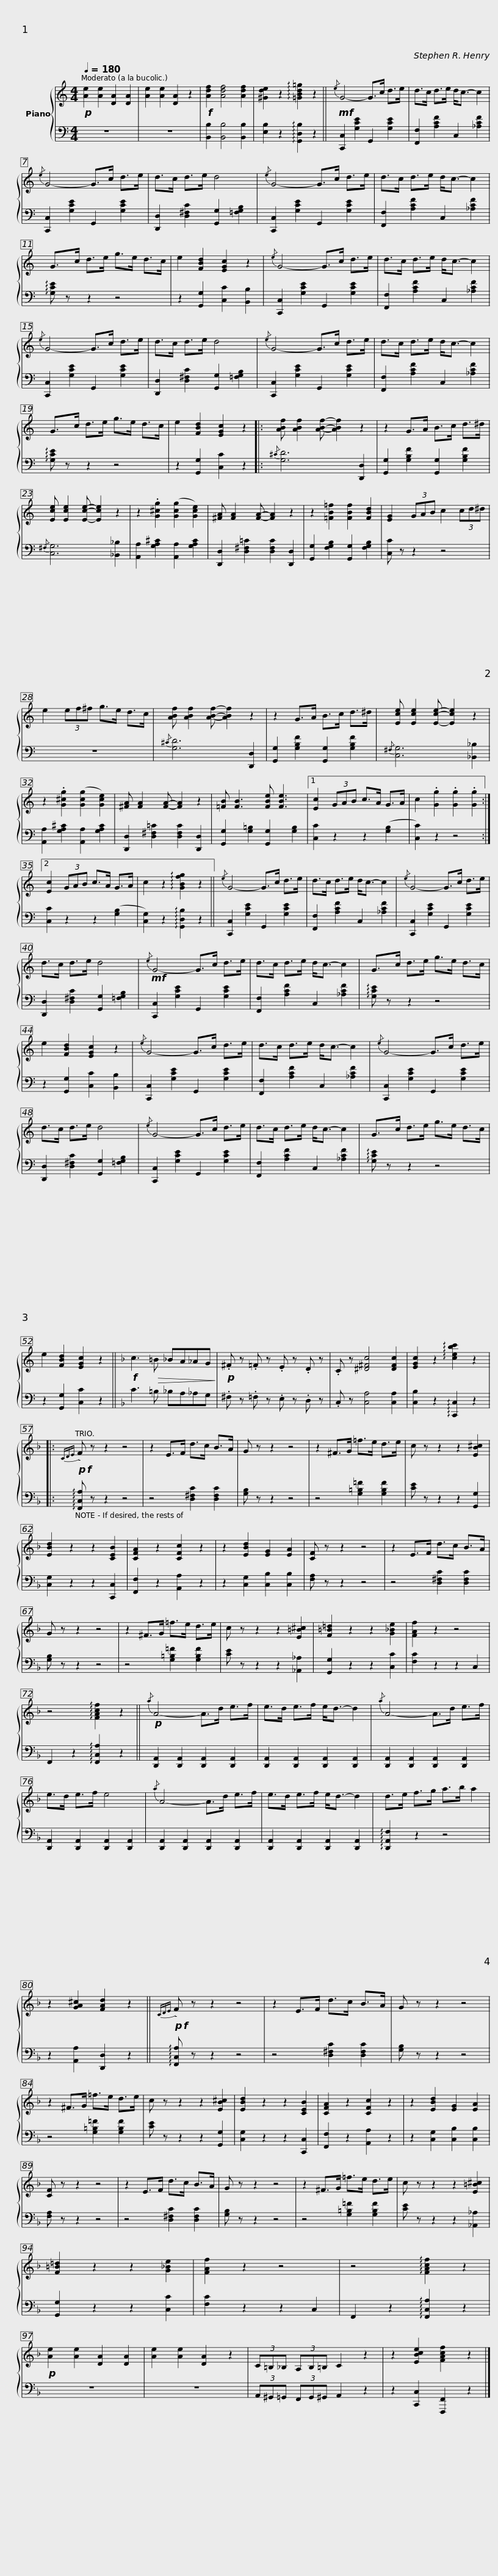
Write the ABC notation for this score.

X:1
%%score { 1 | 2 }
L:1/8
Q:1/4=180
M:4/4
I:linebreak $
K:C
V:1 treble
V:2 bass
V:1
!p! [Ae]2 [Ae]2 [DA]2 [DA]2 | [Ae]2 [Ae]2 [DA]2 z2 |!f! [Adf]2 [Adf]4 [Adf]2 | [^Gde]2 z2 !arpeggio![=GBd=g]2 z2 ||!mf!{/e} G4- G>c d>e |$ %5
 d>c d>e d<c- c2 |{/e} G4- G>c d>e | d>c d>e d4 |{/e} G4- G>c d>e | d>c d>e d<c- c2 |$ %10
 G>c d>e g>e d>c | e2 [FBd]2 [EGc]2 z2 |{/e} G4- G>c d>e | d>c d>e d<c- c2 |{/e} G4- G>c d>e |$ %15
 d>c d>e d4 |{/e} G4- G>c d>e | d>c d>e d<c- c2 | G>c d>e g>e d>c | e2 [FBd]2 [EGc]2 z2 |:$ %20
 [ABf] [ABf]2 [ABf]- [ABf]2 z2 | z2 G>A B>c d>^d | [Ece] [Ece]2 [Ece]- [Ece]2 z2 | z2 .[G^cg]2 ([Gcg]2 [Gce]2) | [^FA] [FA]2 [FA]- [FA]2 z2 |$ %25
 z2 [=FB=f]2 [FBf]2 [FBd]2 | [EG]2 (3GAB c2 (3cd^d | e2 (3ef^f g>e d>c | [ABf] [ABf]2 [ABf]- [ABf]2 z2 | z2 G>A B>c d>^d |$ %30
 [Ece] [Ece]2 [Ece]- [Ece]2 z2 | z2 .[G^cg]2 ([Gcg]2 [Gce]2) | [^FA] [FA]2 [FA]- [FA]2 z2 | [=FB] [FB]3 [FBe] [FBe]3 |1 [Ec]2 (3GAB c>A G>A | %35
 c2 .[Gg]2 .[Gg]2 .[Gg]2 :|2$ [Ec]2 (3GAB c>A G>A | c2 z2 !arpeggio![GBfg]2 z2 ||{/e} G4- G>c d>e | d>c d>e d<c- c2 | %40
{/e} G4- G>c d>e |$ d>c d>e d4 |!mf!{/e} G4- G>c d>e | d>c d>e d<c- c2 | G>c d>e g>e d>c | %45
 e2 [FBd]2 [EGc]2 z2 |${/e} G4- G>c d>e | d>c d>e d<c- c2 |{/e} G4- G>c d>e | d>c d>e d4 |$ %50
{/e} G4- G>c d>e | d>c d>e d<c- c2 | G>c d>e g>e d>c | e2 [FBd]2 [EGc]2 z2 ||$[K:F]!f! c3!>(! =B _BA_AG!>)! | %55
!p! .^F z .=F z .E z .D z | .C z [^D^Fc]4 [DFc]2 | [EGc]2 z2 !arpeggio![cebc']2 z2 |:$!p!!f!{CDE} F z z2 z4 | z2 E>F d>c B>A | %60
 G z z2 z4 | z2 ^F>G =f>e d>e |$ c z z2 z2 [EB^c]2 | [EBd]2 z2 z2 [CEB]2 | [CFA]2 z2 [CFc]2 z2 | %65
 z2 [EBd]2 [EG]2 [EA]2 | [CF] z z2 z4 |$ z2 E>F d>c B>A | G z z2 z4 | z2 ^F>G =f>e d>e | %70
 c z z2 z2 [E=B^c]2 | [F=B=d]2 z2 z2 [G_Be]2 |$ [FAf]2 z2 z4 | z4 !arpeggio![FAcf]2 z2 ||!p!{/a} A4- A>d e>f | %75
 e>d e>f e<d- d2 |{/a} A4- A>d e>f |$ e>d e>f e4 |{/a} A4- A>d e>f | e>d e>f e<d- d2 | %80
 d>e f>g a>b a2 | z2 [GA^c]2 [FAd]2 z2 ||$!p!!f!{CDE} F z z2 z4 | z2 E>F d>c B>A | G z z2 z4 | %85
 z2 ^F>G =f>e d>e |$ c z z2 z2 [EB^c]2 | [EBd]2 z2 z2 [CEB]2 | [CFA]2 z2 [CFc]2 z2 | z2 [EBd]2 [EG]2 [EA]2 |$ %90
 [CF] z z2 z4 | z2 E>F d>c B>A | G z z2 z4 |$ z2 ^F>G =f>e d>e | c z z2 z2 [E=B^c]2 | %95
 [F=B=d]2 z2 z2 [G_Be]2 |$ [FAf]2 z2 z4 | z4 !arpeggio![FAcf]2 z2 |!p! [Ae]2 [Ae]2 [DA]2 [DA]2 |$ [Ae]2 [Ae]2 [DA]2 z2 | %100
 (3C=B,_B, (3A,B,=B, C2 z2 | z2 [EBce]2 [FAcf]2 z2 |] %102
V:2
 z8 | z8 | [B,,B,]2 [B,,B,]4 [B,,B,]2 | [E,B,]2 z2 !arpeggio![G,,D,B,]2 z2 || [C,,C,]2 [G,CE]2 G,,2 [G,CE]2 |$ %5
 [F,,F,]2 [A,CF]2 C,2 [_A,CF]2 | [C,,C,]2 [G,CE]2 G,,2 [G,CE]2 | [D,,D,]2 [D,^F,C]2 [G,,G,]2 [=F,G,B,]2 | [C,,C,]2 [G,CE]2 G,,2 [G,CE]2 | [F,,F,]2 [A,CF]2 C,2 [_A,CF]2 |$ %10
 !arpeggio![G,CE] z z2 z4 | z2 [G,,G,]2 [C,C]2 [B,,B,]2 | [C,,C,]2 [G,CE]2 G,,2 [G,CE]2 | [F,,F,]2 [A,CF]2 C,2 [_A,CF]2 | [C,,C,]2 [G,CE]2 G,,2 [G,CE]2 |$ %15
 [D,,D,]2 [D,^F,C]2 [G,,G,]2 [=F,G,B,]2 | [C,,C,]2 [G,CE]2 G,,2 [G,CE]2 | [F,,F,]2 [A,CF]2 C,2 [_A,CF]2 | !arpeggio![G,CE] z z2 z4 | z2 [G,,G,]2 [C,C]2 z2 |:$ %20
{/^C} [G,D]6 [D,,D,]2 | [G,,G,]2 [G,B,F]2 [G,,G,]2 [G,B,F]2 |{/^F,} [C,G,]6 [_B,,_B,]2 | [A,,A,]2 [G,A,^C]2 [A,,A,]2 [G,A,C]2 | [D,,D,]2 [D,^F,=C]2 [D,F,C]2 [D,,D,]2 |$ %25
 [G,,G,]2 [F,G,B,]2 [G,,G,]2 [F,G,B,]2 | [C,C] z z2 z4 | z8 |{/^C} [G,D]6 [D,,D,]2 | [G,,G,]2 [G,B,F]2 [G,,G,]2 [G,B,F]2 |$ %30
{/^F,} [C,G,]6 [_B,,_B,]2 | [A,,A,]2 [G,A,^C]2 [A,,A,]2 [G,A,C]2 | [D,,D,]2 [D,^F,=C]2 [D,F,C]2 [D,,D,]2 | [G,,G,]2 [G,=B,]2 [G,,G,]2 [G,B,]2 |1 [C,C]2 z2 z2 ([G,B,]2 | %35
 [C,C]2) z2 z4 :|2$ [C,C]2 z2 z2 ([G,B,]2 | [C,G,]2) z2 !arpeggio![G,,D,B,]2 z2 || [C,,C,]2 [G,CE]2 G,,2 [G,CE]2 | [F,,F,]2 [A,CF]2 C,2 [_A,CF]2 | %40
 [C,,C,]2 [G,CE]2 G,,2 [G,CE]2 |$ [D,,D,]2 [D,^F,C]2 [G,,G,]2 [=F,G,B,]2 | [C,,C,]2 [G,CE]2 G,,2 [G,CE]2 | [F,,F,]2 [A,CF]2 C,2 [_A,CF]2 | !arpeggio![G,CE] z z2 z4 | %45
 z2 [G,,G,]2 [C,C]2 [B,,B,]2 |$ [C,,C,]2 [G,CE]2 G,,2 [G,CE]2 | [F,,F,]2 [A,CF]2 C,2 [_A,CF]2 | [C,,C,]2 [G,CE]2 G,,2 [G,CE]2 | [D,,D,]2 [D,^F,C]2 [G,,G,]2 [=F,G,B,]2 |$ %50
 [C,,C,]2 [G,CE]2 G,,2 [G,CE]2 | [F,,F,]2 [A,CF]2 C,2 [_A,CF]2 | !arpeggio![G,CE] z z2 z4 | z2 [G,,G,]2 [C,C]2 z2 ||$[K:F] C3 =B, _B,A,_A,G, | %55
 .^F, z .=F, z .E, z .D, z | .C, z [C,A,]4 [C,A,]2 | [C,B,]2 z2 !arpeggio![C,,C,]2 z2 |:$ !arpeggio![F,,C,A,] z z2 z4 | z4 [D,^F,C]2 [D,F,C]2 | %60
 [G,B,] z z2 z4 | z4 [G,=B,=F]2 [G,B,F]2 |$ [CE] z z2 z2 [G,,G,]2 | [C,G,]2 z2 z2 [C,,C,]2 | [F,,F,]2 z2 [A,,A,]2 z2 | %65
 z2 [C,G,]2 [C,B,]2 [C,B,]2 | [F,A,] z z2 z4 |$ z4 [D,^F,C]2 [D,F,C]2 | [G,B,] z z2 z4 | z4 [G,=B,=F]2 [G,B,F]2 | %70
 [CE] z z2 z2 [_A,,_A,]2 | [G,,G,]2 z2 z2 [C,C]2 |$ [F,C]2 z2 z2 C,2 | F,,2 z2 !arpeggio![F,,C,A,]2 z2 || [D,,A,,]2 [D,,A,,]2 [D,,A,,]2 [D,,A,,]2 | %75
 [D,,A,,]2 [D,,A,,]2 [D,,A,,]2 [D,,A,,]2 | [D,,A,,]2 [D,,A,,]2 [D,,A,,]2 [D,,A,,]2 |$ [D,,A,,]2 [D,,A,,]2 [D,,A,,]2 [D,,A,,]2 | [D,,A,,]2 [D,,A,,]2 [D,,A,,]2 [D,,A,,]2 | [D,,A,,]2 [D,,A,,]2 [D,,A,,]2 [D,,A,,]2 | %80
 !arpeggio![D,,A,,F,]2 z2 z4 | z2 [A,,A,]2 [D,,D,]2 z2 ||$ !arpeggio![F,,C,A,] z z2 z4 | z4 [D,^F,C]2 [D,F,C]2 | [G,B,] z z2 z4 | %85
 z4 [G,=B,=F]2 [G,B,F]2 |$ [CE] z z2 z2 [G,,G,]2 | [C,G,]2 z2 z2 [C,,C,]2 | [F,,F,]2 z2 [A,,A,]2 z2 | z2 [C,G,]2 [C,B,]2 [C,B,]2 |$ %90
 [F,A,] z z2 z4 | z4 [D,^F,C]2 [D,F,C]2 | [G,B,] z z2 z4 |$ z4 [G,=B,=F]2 [G,B,F]2 | [CE] z z2 z2 [_A,,_A,]2 | %95
 [G,,G,]2 z2 z2 [C,C]2 |$ [F,C]2 z2 z2 C,2 | F,,2 z2 !arpeggio![F,,C,A,]2 z2 | z8 |$ z8 | %100
 (3A,,^G,,=G,, (3F,,G,,^G,, A,,2 z2 | z2 [C,,C,]2 [F,,,F,,]2 z2 |] %102
